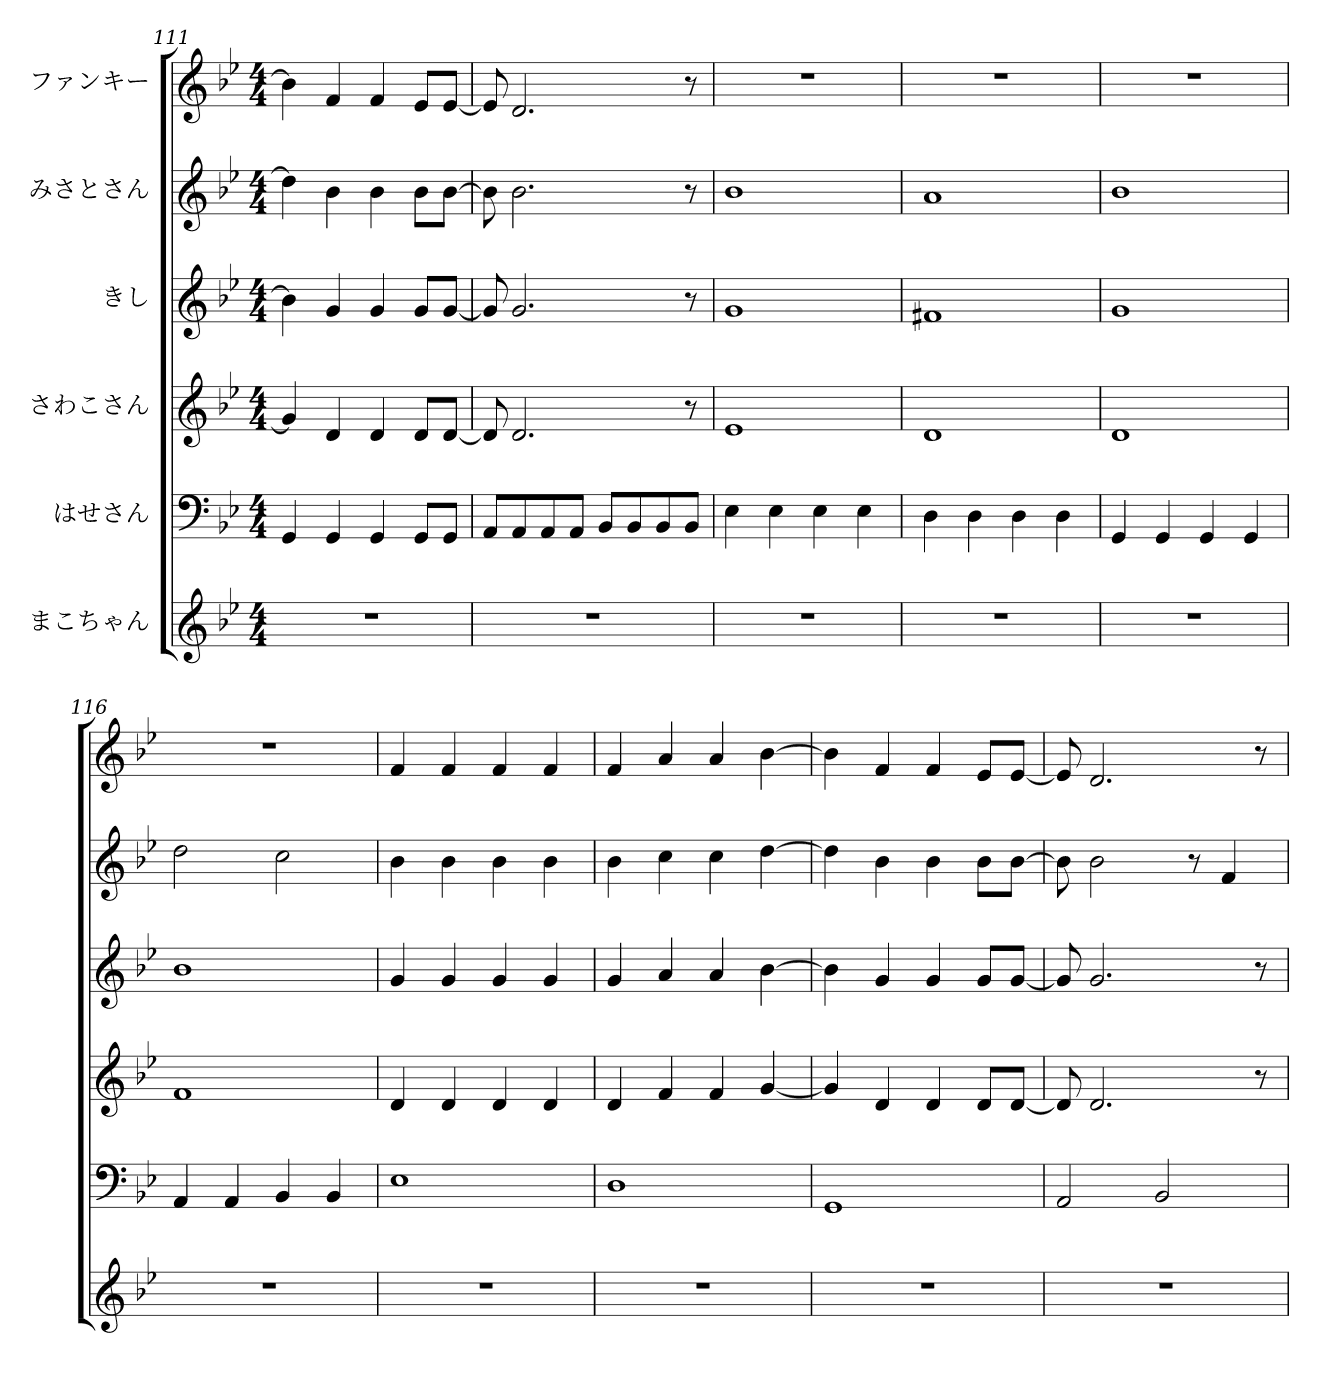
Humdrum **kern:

**kern	**kern	**kern	**kern	**kern	**kern
*part6	*part5	*part4	*part3	*part2	*part1
*staff6	*staff5	*staff4	*staff3	*staff2	*staff1
*I"まこちゃん	*I"はせさん	*I"さわこさん	*I"きし	*I"みさとさん	*I"ファンキー
*clefG2	*clefF4	*clefG2	*clefG2	*clefG2	*clefG2
*k[b-e-]	*k[b-e-]	*k[b-e-]	*k[b-e-]	*k[b-e-]	*k[b-e-]
*M4/4	*M4/4	*M4/4	*M4/4	*M4/4	*M4/4
=111	=111	=111	=111	=111	=111
1r	4GG	4g]	4b-]	4dd]	4b-]
.	4GG	4d	4g	4b-	4f
.	4GG	4d	4g	4b-	4f
.	8GGL	8dL	8gL	8b-L	8e-L
.	8GGJ	[8dJ	[8gJ	[8b-J	[8e-J
=112	=112	=112	=112	=112	=112
1r	8AAL	8d]	8g]	8b-]	8e-]
.	8AA	2.d	2.g	2.b-	2.d
.	8AA	.	.	.	.
.	8AAJ	.	.	.	.
.	8BB-L	.	.	.	.
.	8BB-	.	.	.	.
.	8BB-	.	.	.	.
.	8BB-J	8r	8r	8r	8r
=113	=113	=113	=113	=113	=113
1r	4E-	1e-	1g	1b-	1r
.	4E-	.	.	.	.
.	4E-	.	.	.	.
.	4E-	.	.	.	.
=114	=114	=114	=114	=114	=114
1r	4D	1d	1f#X	1a	1r
.	4D	.	.	.	.
.	4D	.	.	.	.
.	4D	.	.	.	.
=115	=115	=115	=115	=115	=115
1r	4GG	1d	1g	1b-	1r
.	4GG	.	.	.	.
.	4GG	.	.	.	.
.	4GG	.	.	.	.
=116	=116	=116	=116	=116	=116
1r	4AA	1f	1b-	2dd	1r
.	4AA	.	.	.	.
.	4BB-	.	.	2cc	.
.	4BB-	.	.	.	.
=117	=117	=117	=117	=117	=117
1r	1E-	4d	4g	4b-	4f
.	.	4d	4g	4b-	4f
.	.	4d	4g	4b-	4f
.	.	4d	4g	4b-	4f
=118	=118	=118	=118	=118	=118
1r	1D	4d	4g	4b-	4f
.	.	4f	4a	4cc	4a
.	.	4f	4a	4cc	4a
.	.	[4g	[4b-	[4dd	[4b-
=119	=119	=119	=119	=119	=119
1r	1GG	4g]	4b-]	4dd]	4b-]
.	.	4d	4g	4b-	4f
.	.	4d	4g	4b-	4f
.	.	8dL	8gL	8b-L	8e-L
.	.	[8dJ	[8gJ	[8b-J	[8e-J
=120	=120	=120	=120	=120	=120
1r	2AA	8d]	8g]	8b-]	8e-]
.	.	2.d	2.g	2b-	2.d
.	2BB-	.	.	.	.
.	.	.	.	8r	.
.	.	.	.	4f	.
.	.	8r	8r	.	8r
=	=	=	=	=	=
*-	*-	*-	*-	*-	*-
